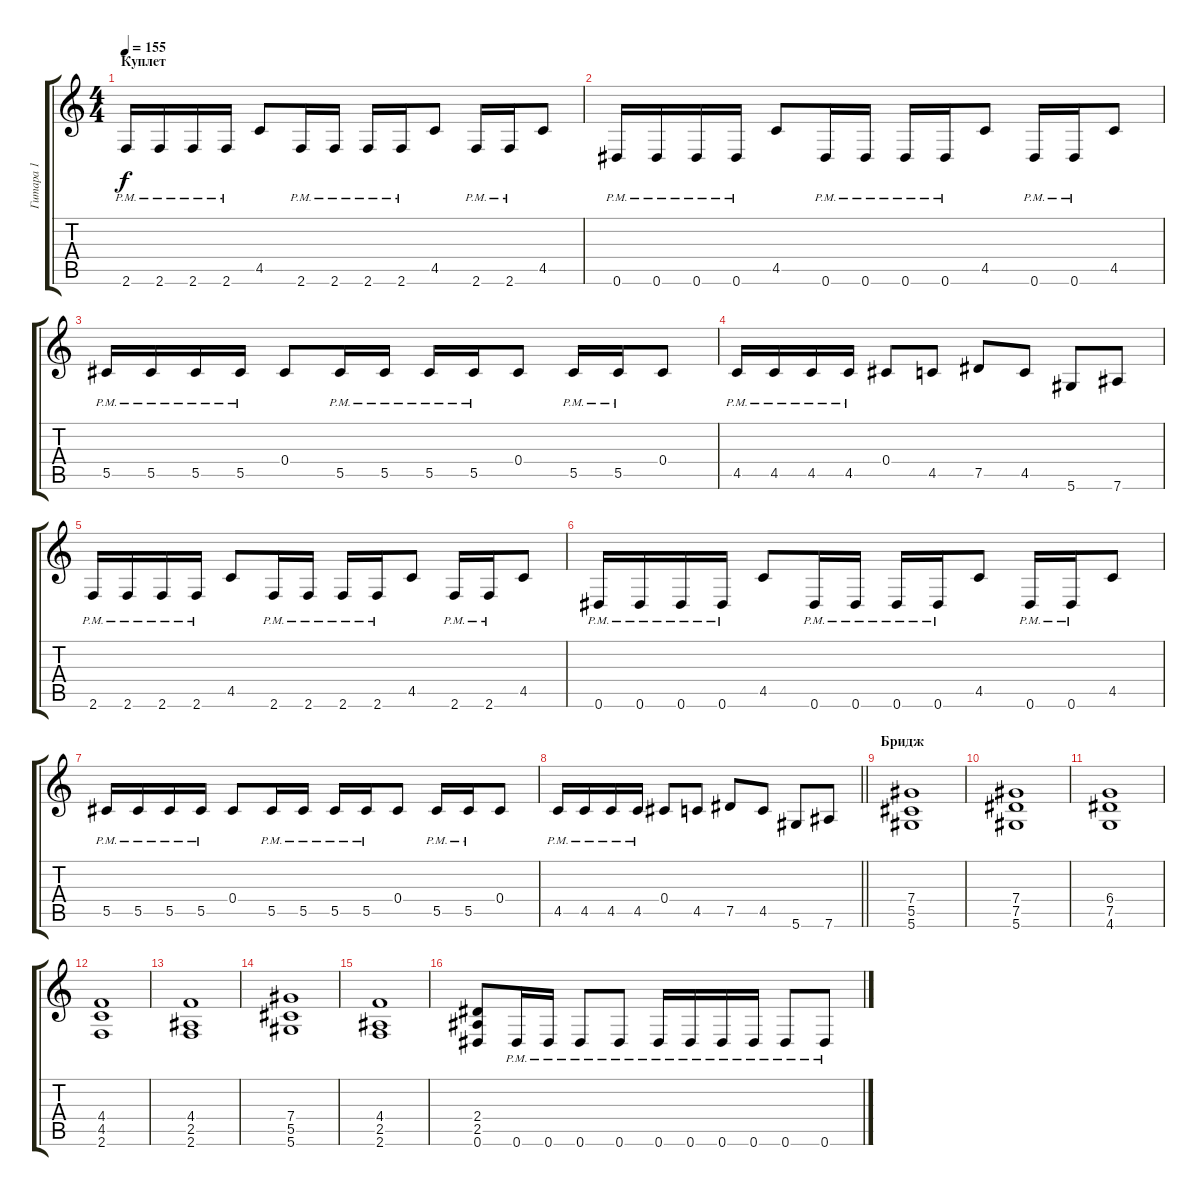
\track ("Гитара 1" "Гитара 1") {instrument distortionguitar}
\staff {score tabs}
\tuning (Eb4 Bb3 Gb3 Db3 Ab2 Eb2) {hide}
\ts (4 4)
\section ("" "Куплет")
\tempo 155
\clef g2
\ks c
2.6{pm}.16{dy f volume 13} 2.6{pm}.16 2.6{pm}.16 2.6{pm}.16 4.5.8 2.6{pm}.16 2.6{pm}.16 2.6{pm}.16 2.6{pm}.16 4.5.8 2.6{pm}.16 2.6{pm}.16 4.5.8 |
0.6{pm}.16 0.6{pm}.16 0.6{pm}.16 0.6{pm}.16 4.5.8 0.6{pm}.16 0.6{pm}.16 0.6{pm}.16 0.6{pm}.16 4.5.8 0.6{pm}.16 0.6{pm}.16 4.5.8 |
5.5{pm}.16 5.5{pm}.16 5.5{pm}.16 5.5{pm}.16 0.4.8 5.5{pm}.16 5.5{pm}.16 5.5{pm}.16 5.5{pm}.16 0.4.8 5.5{pm}.16 5.5{pm}.16 0.4.8 |
4.5{pm}.16 4.5{pm}.16 4.5{pm}.16 4.5{pm}.16 0.4.8 4.5.8 7.5.8 4.5.8 5.6.8 7.6.8 |
2.6{pm}.16 2.6{pm}.16 2.6{pm}.16 2.6{pm}.16 4.5.8 2.6{pm}.16 2.6{pm}.16 2.6{pm}.16 2.6{pm}.16 4.5.8 2.6{pm}.16 2.6{pm}.16 4.5.8 |
0.6{pm}.16 0.6{pm}.16 0.6{pm}.16 0.6{pm}.16 4.5.8 0.6{pm}.16 0.6{pm}.16 0.6{pm}.16 0.6{pm}.16 4.5.8 0.6{pm}.16 0.6{pm}.16 4.5.8 |
5.5{pm}.16 5.5{pm}.16 5.5{pm}.16 5.5{pm}.16 0.4.8 5.5{pm}.16 5.5{pm}.16 5.5{pm}.16 5.5{pm}.16 0.4.8 5.5{pm}.16 5.5{pm}.16 0.4.8 |
\barLineRight lightlight
4.5{pm}.16 4.5{pm}.16 4.5{pm}.16 4.5{pm}.16 0.4.8 4.5.8 7.5.8 4.5.8 5.6.8 7.6.8 |
\section ("" "Бридж")
(7.4 5.5 5.6).1 |
(7.4 7.5 5.6).1 |
(6.4 7.5 4.6).1 |
(4.4 4.5 2.6).1 |
(4.4 2.5 2.6).1 |
(7.4 5.5 5.6).1 |
(4.4 2.5 2.6).1 |
(2.4 2.5 0.6).8 0.6{pm}.16 0.6{pm}.16 0.6{pm}.8 0.6{pm}.8 0.6{pm}.16 0.6{pm}.16 0.6{pm}.16 0.6{pm}.16 0.6{pm}.8 0.6{pm}.8
